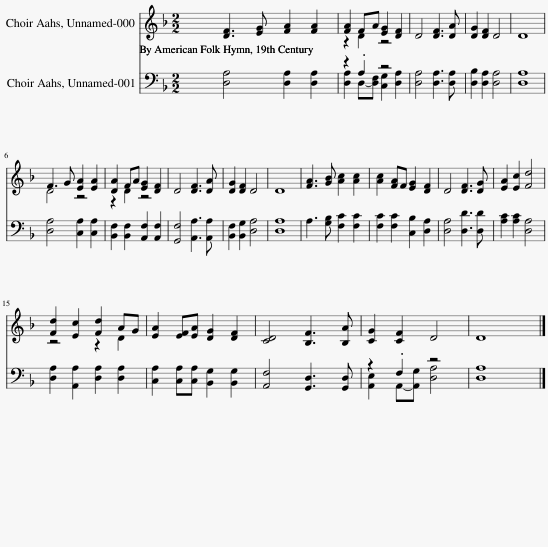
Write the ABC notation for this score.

X:1
%%score ( 1 2 ) ( 3 4 )
L:1/8
M:2/2
I:linebreak $
K:F
V:1 treble
V:2 treble
V:3 bass
V:4 bass
V:1
 [DF]3 [EG] [FA]2 [FA]2 | [FA]2 FA [EG]2 [DF]2 | D4 [DF]3 [DA] | [DG]2 [DF]2 D4 | D8 |$ %5
 F3 G [EA]2 [EA]2 | [DA]2 FA [EG]2 [DF]2 | D4 [DF]3 [DA] | [DG]2 [DF]2 D4 | D8 | %10
 [FA]3 [GB] [Ac]2 [Ac]2 | [Ac]2 [FA]F [EG]2 [DF]2 | D4 [DF]3 [DG] | [EA]2 [Ec]2 [Fd]4 |$ [Fd]2 [Ec]2 [Fd]2 AG | %15
 [EA]2 [EF][EA] [DG]2 [DF]2 | [CD]4 [B,F]3 [B,A] | [CG]2 [CF]2 D4 | D8 |] %19
V:2
 x8 | z2 D2 z4 | x8 | x8 | x8 |$ %5
 D4 z4 | z2 D2 z4 | x8 | x8 | x8 | %10
 x8 | x8 | x8 | x8 |$ z4 z2 D2 | %15
 x8 | x8 | x8 | x8 |] %19
V:3
 [D,A,]4 [D,A,]2 [D,A,]2 | z2 .A,2 z4 | [D,A,]4 [D,A,]3 [D,A,] | [D,B,]2 [D,A,]2 [D,A,]4 | [D,A,]8 |$ %5
 [D,A,]4 [C,A,]2 [C,A,]2 | [B,,F,]2 [B,,F,]2 [A,,F,]2 [A,,F,]2 | [G,,F,]4 [A,,A,]3 [A,,A,] | [B,,F,]2 [B,,G,]2 [D,A,]4 | [D,A,]8 | %10
 A,3 [G,B,] [F,C]2 [F,C]2 | [F,C]2 [F,C]2 [C,B,]2 [D,A,]2 | [D,A,]4 [D,D]3 [D,D] | [A,C]2 [A,C]2 [D,A,]4 |$ [D,A,]2 [A,,A,]2 [D,A,]2 [D,A,]2 | %15
 [C,A,]2 [C,A,][C,A,] [B,,G,]2 [B,,G,]2 | [A,,F,]4 [G,,D,]3 [G,,D,] | z2 .F,2 z4 | [D,A,]8 |] %19
V:4
 x8 | [D,A,]2 D,-[D,F,] [C,G,]2 [D,A,]2 | x8 | x8 | x8 |$ %5
 x8 | x8 | x8 | x8 | x8 | %10
 x8 | x8 | x8 | x8 |$ x8 | %15
 x8 | x8 | [A,,E,]2 A,,-[A,,G,] [D,A,]4 | x8 |] %19
